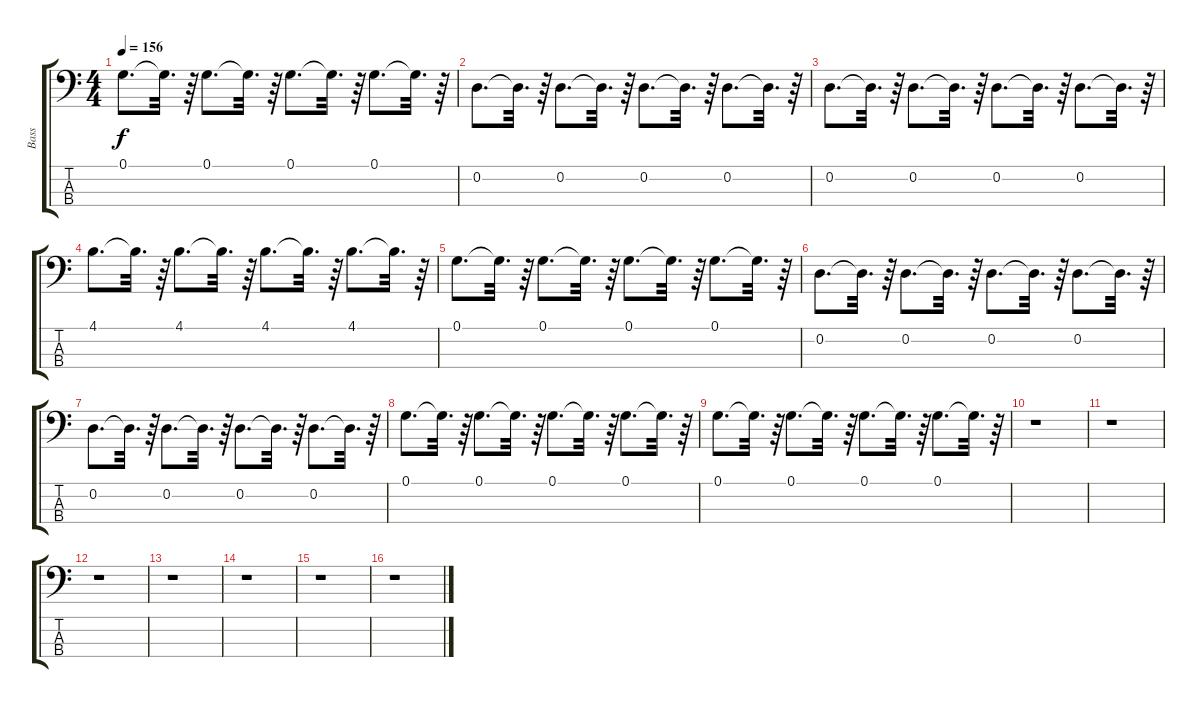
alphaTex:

\track ("Bass" "Bass") {instrument electricbasspick}
\staff {score tabs}
\tuning (G2 D2 A1 E1) {hide}
\ts (4 4)
\tempo 156
\clef f4
\ks c
0.1.8{d dy f} 0.1{t}.32{d} r.64 0.1.8{d} 0.1{t}.32{d} r.64 0.1.8{d} 0.1{t}.32{d} r.64 0.1.8{d} 0.1{t}.32{d} r.64 |
0.2.8{d} 0.2{t}.32{d} r.64 0.2.8{d} 0.2{t}.32{d} r.64 0.2.8{d} 0.2{t}.32{d} r.64 0.2.8{d} 0.2{t}.32{d} r.64 |
0.2.8{d} 0.2{t}.32{d} r.64 0.2.8{d} 0.2{t}.32{d} r.64 0.2.8{d} 0.2{t}.32{d} r.64 0.2.8{d} 0.2{t}.32{d} r.64 |
4.1.8{d} 4.1{t}.32{d} r.64 4.1.8{d} 4.1{t}.32{d} r.64 4.1.8{d} 4.1{t}.32{d} r.64 4.1.8{d} 4.1{t}.32{d} r.64 |
0.1.8{d} 0.1{t}.32{d} r.64 0.1.8{d} 0.1{t}.32{d} r.64 0.1.8{d} 0.1{t}.32{d} r.64 0.1.8{d} 0.1{t}.32{d} r.64 |
0.2.8{d} 0.2{t}.32{d} r.64 0.2.8{d} 0.2{t}.32{d} r.64 0.2.8{d} 0.2{t}.32{d} r.64 0.2.8{d} 0.2{t}.32{d} r.64 |
0.2.8{d} 0.2{t}.32{d} r.64 0.2.8{d} 0.2{t}.32{d} r.64 0.2.8{d} 0.2{t}.32{d} r.64 0.2.8{d} 0.2{t}.32{d} r.64 |
0.1.8{d} 0.1{t}.32{d} r.64 0.1.8{d} 0.1{t}.32{d} r.64 0.1.8{d} 0.1{t}.32{d} r.64 0.1.8{d} 0.1{t}.32{d} r.64 |
0.1.8{d} 0.1{t}.32{d} r.64 0.1.8{d} 0.1{t}.32{d} r.64 0.1.8{d} 0.1{t}.32{d} r.64 0.1.8{d} 0.1{t}.32{d} r.64 |
r.1 |
r.1 |
r.1 |
r.1 |
r.1 |
r.1 |
r.1
